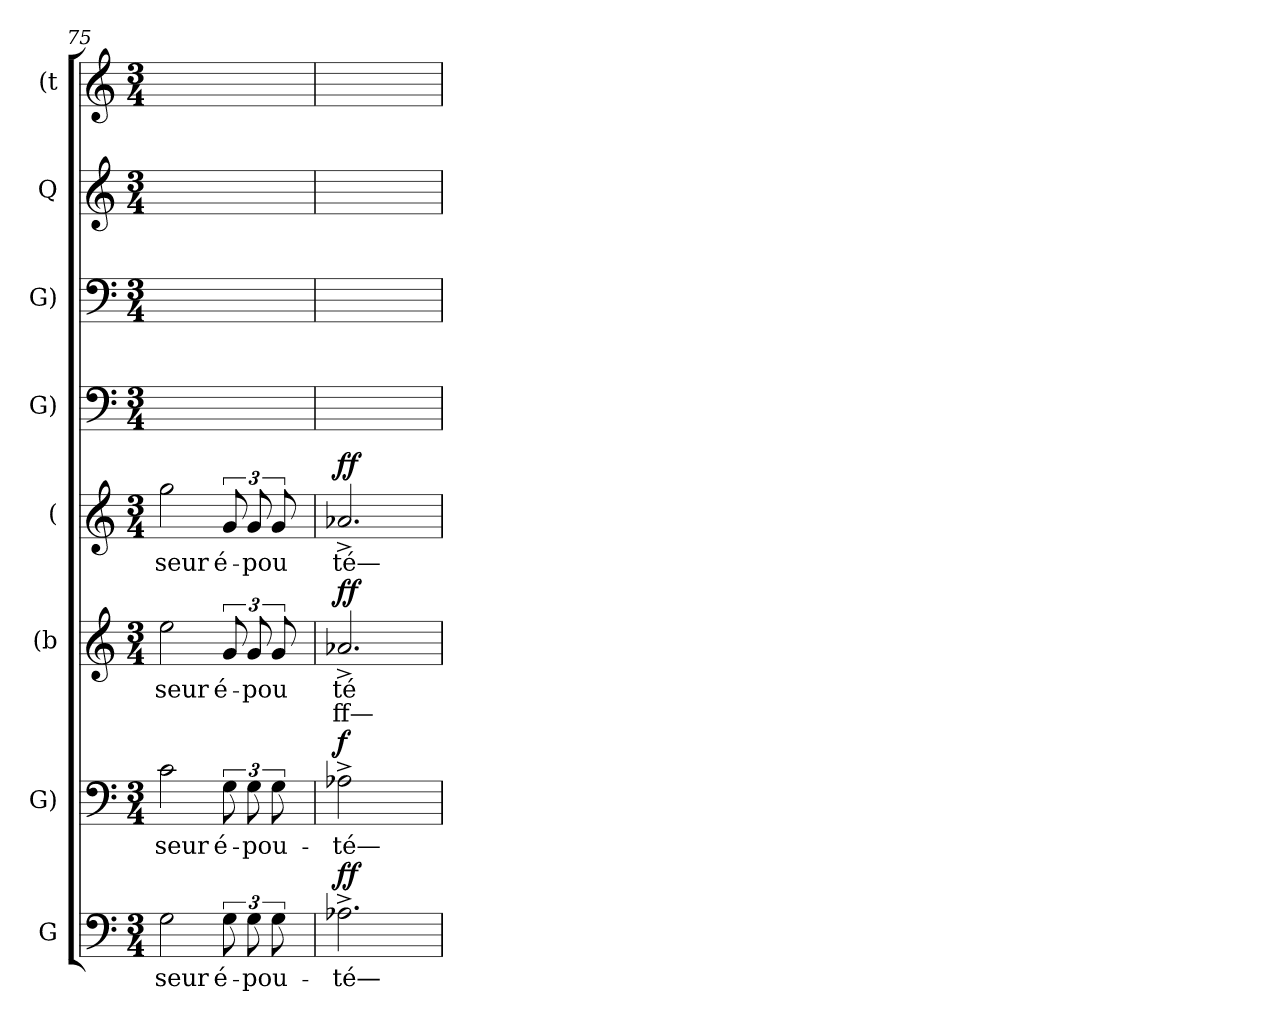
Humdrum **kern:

**kern	**text	**dynam	**kern	**text	**dynam	**kern	**text	**text	**dynam	**kern	**text	**dynam	**kern	**kern	**kern	**kern
*part8	*part8	*part8	*part7	*part7	*part7	*part6	*part6	*part6	*part6	*part5	*part5	*part5	*part4	*part3	*part2	*part1
*staff8	*staff8	*staff8	*staff7	*staff7	*staff7	*staff6	*staff6	*staff6	*staff6	*staff5	*staff5	*staff5	*staff4	*staff3	*staff2	*staff1
*I"G	*	*	*I"G)	*	*	*I"(b	*	*	*	*I"(	*	*	*I"G)	*I"G)	*I"Q	*I"(t
*clefF4	*	*	*clefF4	*	*	*clefG2	*	*	*	*clefG2	*	*	*clefF4	*clefF4	*clefG2	*clefG2
*k[]	*	*	*k[]	*	*	*k[]	*	*	*	*k[]	*	*	*k[]	*k[]	*k[]	*k[]
*M3/4	*	*	*M3/4	*	*	*M3/4	*	*	*	*M3/4	*	*	*M3/4	*M3/4	*M3/4	*M3/4
=75	=75	=75	=75	=75	=75	=75	=75	=75	=75	=75	=75	=75	=75	=75	=75	=75
2Gi\	seur	.	2ci\	seur	.	2eei\	seur	.	.	2ggi\	seur	.	2.ryy	2.ryy	2.ryy	2.ryy
12Gi\	é-	.	12Gi\	é-	.	12gi/	é-	.	.	12gi/	é-	.	.	.	.	.
12Gi\	pou-	.	12Gi\	pou-	.	12gi/	pou	.	.	12gi/	pou	.	.	.	.	.
12Gj\	.	.	12Gj\	.	.	12gj/	.	.	.	12gj/	.	.	.	.	.	.
12ryy	.	.	12ryy	.	.	12ryy	.	.	.	12ryy	.	.	12ryy	12ryy	12ryy	12ryy
=76	=76	=76	=76	=76	=76	=76	=76	=76	=76	=76	=76	=76	=76	=76	=76	=76
!	!	!LO:DY:a	!	!	!LO:DY:a	!	!	!	!LO:DY:a	!	!	!LO:DY:a	!	!	!	!
2.A-X^>i\	té—	ff	2A-X^>i\	té—	f	2.a-X^>i/	té-	ff—	ff	2.a-X^>i/	té—-	ff	2.ryy	2.ryy	2.ryy	2.ryy
.	.	.	4ryy	.	.	.	.	.	.	.	.	.	.	.	.	.
=	=	=	=	=	=	=	=	=	=	=	=	=	=	=	=	=
*-	*-	*-	*-	*-	*-	*-	*-	*-	*-	*-	*-	*-	*-	*-	*-	*-
